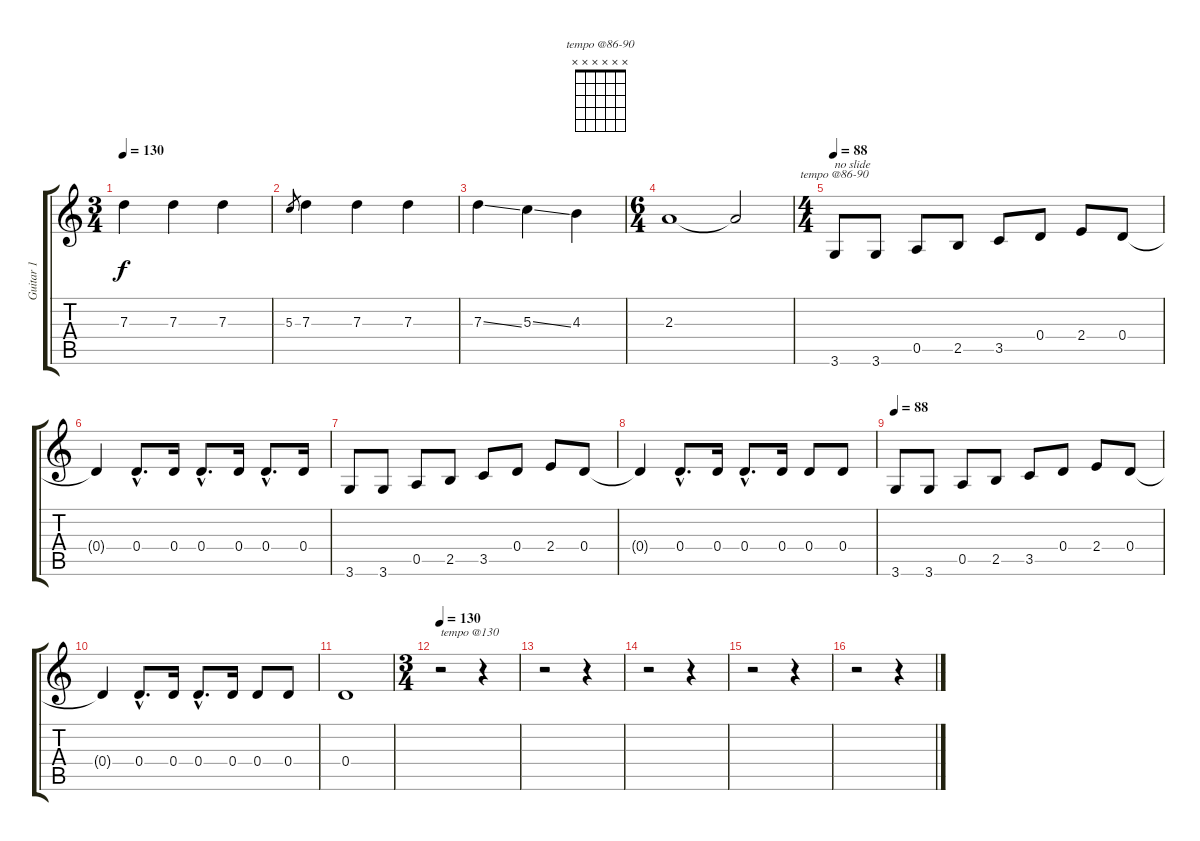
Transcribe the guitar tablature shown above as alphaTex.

\track ("Guitar 1" "Guitar 1") {instrument electricguitarclean}
\staff {score tabs}
\tuning (E4 B3 G3 D3 A2 E2) {hide}
\chord ("tempo @86-90" x x x x x x)
\ts (3 4)
\tempo 130
\clef g2
\ks c
7.3.4{dy f} 7.3.4 7.3.4 |
5.3.8{gr} 7.3.4 7.3.4 7.3.4 |
7.3{ss}.4 5.3{ss}.4 4.3.4 |
\ts (6 4)
2.3.1 2.3{t}.2 |
\ts (4 4)
\tempo 88
3.6.8{ch "tempo @86-90" txt "no slide"} 3.6.8 0.5.8 2.5.8 3.5.8 0.4.8 2.4.8 0.4.8 |
0.4{t}.4 0.4{hac}.8{d} 0.4.16 0.4{hac}.8{d} 0.4.16 0.4{hac}.8{d} 0.4.16 |
3.6.8 3.6.8 0.5.8 2.5.8 3.5.8 0.4.8 2.4.8 0.4.8 |
0.4{t}.4 0.4{hac}.8{d} 0.4.16 0.4{hac}.8{d} 0.4.16 0.4.8 0.4.8 |
\tempo 88
3.6.8 3.6.8 0.5.8 2.5.8 3.5.8 0.4.8 2.4.8 0.4.8 |
0.4{t}.4 0.4{hac}.8{d} 0.4.16 0.4{hac}.8{d} 0.4.16 0.4.8 0.4.8 |
0.4.1 |
\ts (3 4)
\tempo 130
r.2{txt "tempo @130"} r.4 |
r.2 r.4 |
r.2 r.4 |
r.2 r.4 |
r.2 r.4
